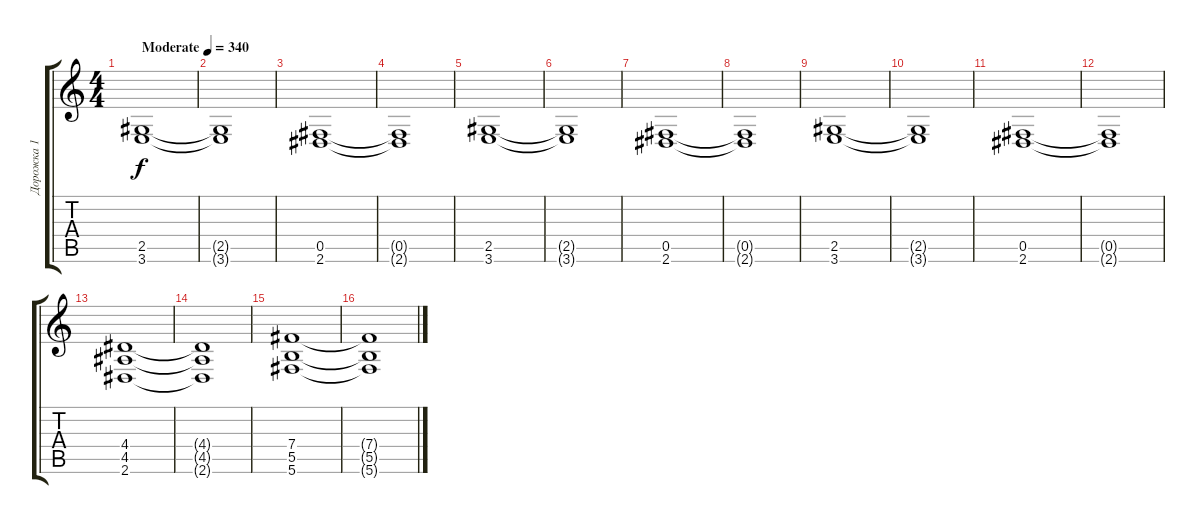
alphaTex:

\track ("Дорожка 1" "Дорожка 1") {instrument overdrivenguitar}
\staff {score tabs}
\tuning (Db4 Ab3 E3 B2 Gb2 Db2) {hide}
\ts (4 4)
\tempo (340 "Moderate")
\clef g2
\ks c
(2.5 3.6).1{dy f instrument overdrivenguitar} |
(2.5{t} 3.6{t}).1 |
(0.5 2.6).1 |
(0.5{t} 2.6{t}).1 |
(2.5 3.6).1 |
(2.5{t} 3.6{t}).1 |
(0.5 2.6).1 |
(0.5{t} 2.6{t}).1 |
(2.5 3.6).1 |
(2.5{t} 3.6{t}).1 |
(0.5 2.6).1 |
(0.5{t} 2.6{t}).1 |
(4.4 4.5 2.6).1 |
(4.4{t} 4.5{t} 2.6{t}).1 |
(7.4 5.5 5.6).1 |
(7.4{t} 5.5{t} 5.6{t}).1
